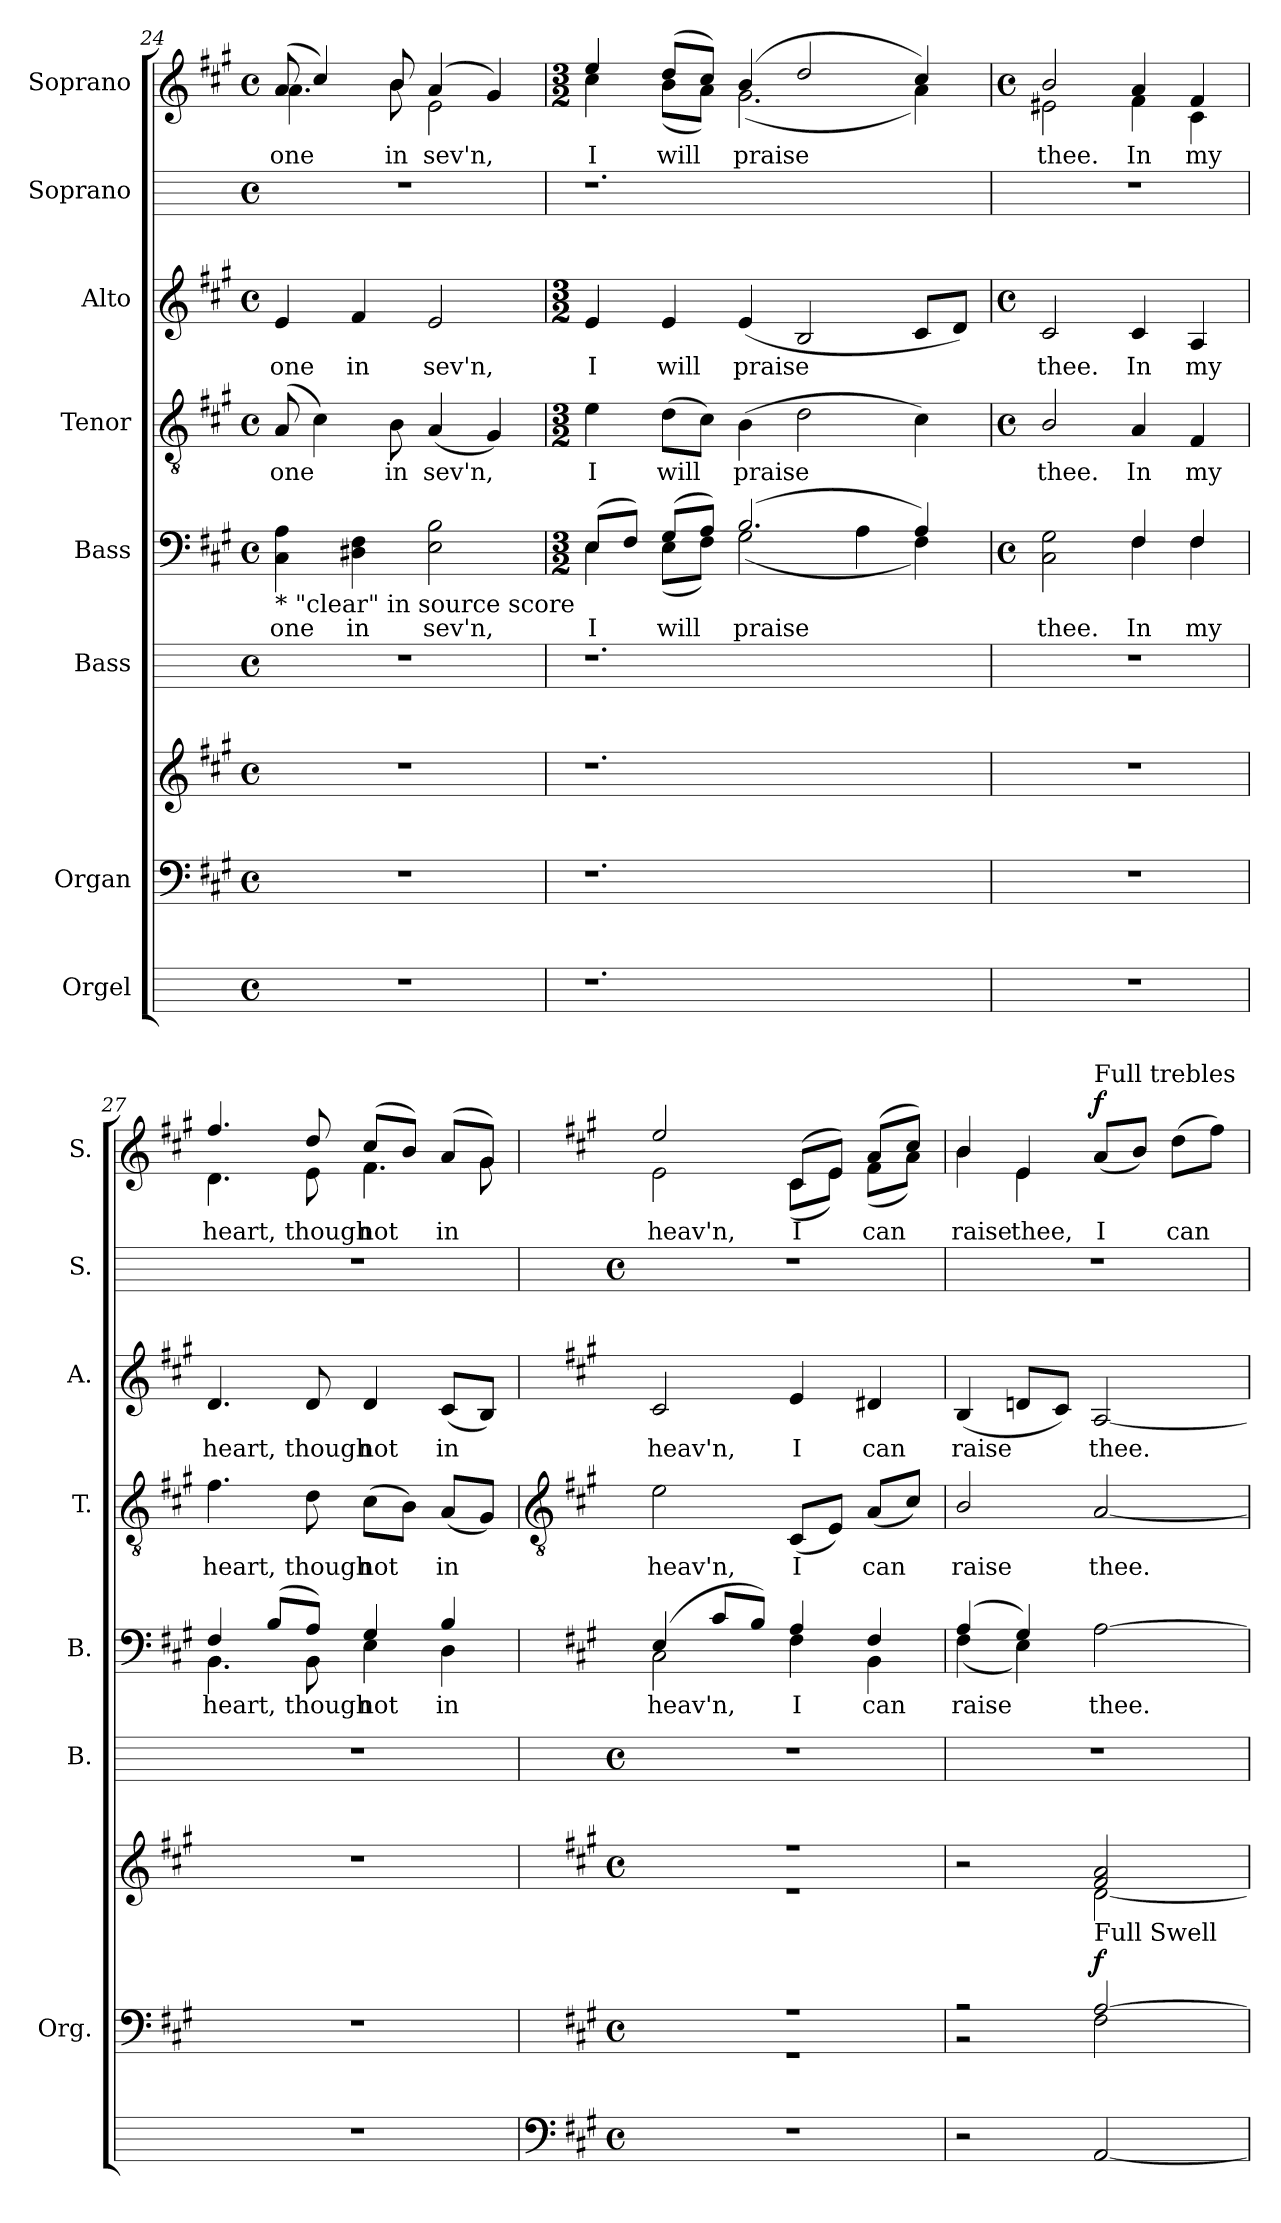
**kern	**kern	**kern	**dynam	**kern	**kern	**text	**kern	**text	**kern	**text	**kern	**kern	**text	**dynam
*part8	*part7	*part7	*part7	*part6	*part5	*part5	*part4	*part4	*part3	*part3	*part2	*part1	*part1	*part1
*staff9	*staff8	*staff7	*staff7/8	*staff6	*staff5	*staff5	*staff4	*staff4	*staff3	*staff3	*staff2	*staff1	*staff1	*staff1
*I"Orgel	*I"Organ	*	*	*I"Bass	*I"Bass	*	*I"Tenor	*	*I"Alto	*	*I"Soprano	*I"Soprano	*	*
*	*I'Org.	*	*	*I'B.	*I'B.	*	*I'T.	*	*I'A.	*	*I'S.	*I'S.	*	*
!!LO:LB:g=z
*	*clefF4	*clefG2	*	*	*clefF4	*	*clefGv2	*	*clefG2	*	*	*clefG2	*	*
*	*k[f#c#g#]	*k[f#c#g#]	*	*	*k[f#c#g#]	*	*k[f#c#g#]	*	*k[f#c#g#]	*	*	*k[f#c#g#]	*	*
*	*A:	*A:	*	*	*A:	*	*A:	*	*A:	*	*	*A:	*	*
*M4/4	*M4/4	*M4/4	*	*M4/4	*M4/4	*	*M4/4	*	*M4/4	*	*M4/4	*M4/4	*	*
*met(c)	*met(c)	*met(c)	*	*met(c)	*met(c)	*	*met(c)	*	*met(c)	*	*met(c)	*met(c)	*	*
=24	=24	=24	=24	=24	=24	=24	=24	=24	=24	=24	=24	=24	=24	=24
*	*	*	*	*	*^	*	*	*	*	*	*	*	*	*
!	!	!	!	!	!LO:TX:b:t=* "clear" in source score	!	!	!	!	!	!	!	!	!	!
!	!	!	!	!	!	!	!LO:LY:b	!	!LO:LY:b	!	!LO:LY:b	!	!	!LO:LY:b	!
*	*	*	*	*	*	*	*	*	*	*	*	*	*^	*	*
1r	1r	1r	.	1r	1ryy	4C#\ 4A\	one	(>8A	one	4e	one	1r	(>8a/	4.a\	one	.
.	.	.	.	.	.	.	.	4c#)	.	.	.	.	4cc#/)	.	.	.
!	!	!	!	!	!	!	!LO:LY:b	!	!	!	!LO:LY:b	!	!	!	!	!
.	.	.	.	.	.	4D#X\ 4F#\	in	.	.	4f#	in	.	.	.	.	.
!	!	!	!	!	!	!	!	!	!LO:LY:b	!	!	!	!	!	!LO:LY:b	!
.	.	.	.	.	.	.	.	8B	in	.	.	.	8b/	8b\	in	.
!	!	!	!	!	!	!	!LO:LY:b	!	!LO:LY:b	!	!LO:LY:b	!	!	!	!LO:LY:b	!
.	.	.	.	.	.	2E\ 2B\	sev'n,	(<4A	sev'n,	2e	sev'n,	.	(>4a/	2e\	sev'n,	.
.	.	.	.	.	.	.	.	4G#)	.	.	.	.	4g#/)	.	.	.
=25	=25	=25	=25	=25	=25	=25	=25	=25	=25	=25	=25	=25	=25	=25	=25	=25
*	*	*	*	*	*M3/2	*	*	*M3/2	*	*M3/2	*	*	*M3/2	*	*	*
!	!	!	!	!	!	!	!LO:LY:b	!	!LO:LY:b	!	!LO:LY:b	!	!	!	!LO:LY:b	!
1.r	1.r	1.r	.	1.r	(>8E/L	4E\	I	4e	I	4e	I	1.r	4ee/	4cc#\	I	.
.	.	.	.	.	8F#/J)	.	.	.	.	.	.	.	.	.	.	.
!	!	!	!	!	!	!	!LO:LY:b	!	!LO:LY:b	!	!LO:LY:b	!	!	!	!LO:LY:b	!
.	.	.	.	.	(>8G#/L	(<8E\L	will	(>8dL	will	4e	will	.	(>8dd/L	(<8b\L	will	.
.	.	.	.	.	8A/J)	8F#\J)	.	8c#J)	.	.	.	.	8cc#/J)	8a\J)	.	.
!	!	!	!	!	!	!	!LO:LY:b	!	!LO:LY:b	!	!LO:LY:b	!	!	!	!LO:LY:b	!
.	.	.	.	.	(>2.B/	(<2G#\	praise	(>4B	praise	(<4e	praise	.	(>4b/	(<2.g#\	praise	.
.	.	.	.	.	.	.	.	2d	.	2B	.	.	2dd/	.	.	.
.	.	.	.	.	.	4A\	.	.	.	.	.	.	.	.	.	.
.	.	.	.	.	4A/)	4F#\)	.	4c#)	.	8c#L	.	.	4cc#/)	4a\)	.	.
.	.	.	.	.	.	.	.	.	.	8dJ)	.	.	.	.	.	.
=26	=26	=26	=26	=26	=26	=26	=26	=26	=26	=26	=26	=26	=26	=26	=26	=26
*	*	*	*	*	*M4/4	*	*	*M4/4	*	*M4/4	*	*	*M4/4	*	*	*
*	*	*	*	*	*met(c)	*	*	*met(c)	*	*met(c)	*	*	*met(c)	*	*	*
!	!	!	!	!	!	!	!LO:LY:b	!	!LO:LY:b	!	!LO:LY:b	!	!	!	!LO:LY:b	!
1r	1r	1r	.	1r	2ryy	2C#\ 2G#\	thee.	2B/	thee.	2c#	thee.	1r	2b/	2e#X\	thee.	.
!	!	!	!	!	!	!	!LO:LY:b	!	!LO:LY:b	!	!LO:LY:b	!	!	!	!LO:LY:b	!
.	.	.	.	.	4F#/	4F#\	In	4A	In	4c#	In	.	4a/	4f#\	In	.
!	!	!	!	!	!	!	!LO:LY:b	!	!LO:LY:b	!	!LO:LY:b	!	!	!	!LO:LY:b	!
.	.	.	.	.	4F#/	4F#\	my	4F#	my	4A	my	.	4f#/	4c#	my	.
=27	=27	=27	=27	=27	=27	=27	=27	=27	=27	=27	=27	=27	=27	=27	=27	=27
!	!	!	!	!	!	!	!LO:LY:b	!	!LO:LY:b	!	!LO:LY:b	!	!	!	!LO:LY:b	!
1r	1r	1r	.	1r	4F#/	4.BB\	heart,	4.f#	heart,	4.d	heart,	1r	4.ff#/	4.d\	heart,	.
.	.	.	.	.	(>8B/L	.	.	.	.	.	.	.	.	.	.	.
!	!	!	!	!	!	!	!LO:LY:b	!	!LO:LY:b	!	!LO:LY:b	!	!	!	!LO:LY:b	!
.	.	.	.	.	8A/J)	8BB\	though	8d	though	8d	though	.	8dd/	8e\	though	.
!	!	!	!	!	!	!	!LO:LY:b	!	!LO:LY:b	!	!LO:LY:b	!	!	!	!LO:LY:b	!
.	.	.	.	.	4G#/	4E\	not	(>8c#L	not	4d	not	.	(>8cc#/L	4.f#\	not	.
.	.	.	.	.	.	.	.	8BJ)	.	.	.	.	8b/J)	.	.	.
!	!	!	!	!	!	!	!LO:LY:b	!	!LO:LY:b	!	!LO:LY:b	!	!	!	!LO:LY:b	!
.	.	.	.	.	4B/	4D\	in	(<8AL	in	(<8c#L	in	.	(>8a/L	.	in	.
.	.	.	.	.	.	.	.	8G#J)	.	8BJ)	.	.	8g#/J)	8g#\	.	.
!!LO:LB:g=z	!!
=28	=28	=28	=28	=28	=28	=28	=28	=28	=28	=28	=28	=28	=28	=28	=28	=28
*clefF4	*	*	*	*	*	*	*	*clefGv2	*	*	*	*	*	*	*	*
*k[f#c#g#]	*k[f#c#g#]	*k[f#c#g#]	*	*	*	*	*	*	*	*	*	*	*	*	*	*
*A:	*A:	*A:	*	*	*	*	*	*	*	*	*	*	*	*	*	*
*M4/4	*M4/4	*M4/4	*	*M4/4	*	*	*	*	*	*	*	*M4/4	*	*	*	*
*met(c)	*met(c)	*met(c)	*	*met(c)	*	*	*	*	*	*	*	*met(c)	*	*	*	*
*	*^	*^	*	*	*	*	*	*	*	*	*	*	*	*	*	*
!	!	!	!	!	!	!	!	!	!LO:LY:b	!	!LO:LY:b	!	!LO:LY:b	!	!	!	!LO:LY:b	!
1r	1r	1r	1r	1r	.	1r	(>4E/	2C#\	heav'n,	2e	heav'n,	2c#	heav'n,	1r	2ee/	2e\	heav'n,	.
.	.	.	.	.	.	.	8c#/L	.	.	.	.	.	.	.	.	.	.	.
.	.	.	.	.	.	.	8B/J)	.	.	.	.	.	.	.	.	.	.	.
!	!	!	!	!	!	!	!	!	!LO:LY:b	!	!LO:LY:b	!	!LO:LY:b	!	!	!	!LO:LY:b	!
.	.	.	.	.	.	.	4A/	4F#\	I	(<8C#L	I	4e	I	.	(>8c#/L	(<8c#\L	I	.
.	.	.	.	.	.	.	.	.	.	8EJ)	.	.	.	.	8e/J)	8e\J)	.	.
!	!	!	!	!	!	!	!	!	!LO:LY:b	!	!LO:LY:b	!	!LO:LY:b	!	!	!	!LO:LY:b	!
.	.	.	.	.	.	.	4F#/	4BB\	can	(<8A/L	can	4d#X	can	.	(>8a/L	(<8f#\L	can	.
.	.	.	.	.	.	.	.	.	.	8c#/J)	.	.	.	.	8cc#/J)	8a\J)	.	.
=29	=29	=29	=29	=29	=29	=29	=29	=29	=29	=29	=29	=29	=29	=29	=29	=29	=29	=29
!	!	!	!	!	!	!	!	!	!LO:LY:b	!	!LO:LY:b	!	!LO:LY:b	!	!	!	!LO:LY:b	!
2r	2r	2r	2ryy	2r	.	1r	(>4A/	(<4F#\	raise	2B/	raise	(<4B	raise	1r	4b/	4b\	raise	.
!	!	!	!	!	!	!	!	!	!	!	!	!	!	!	!	!	!LO:LY:b	!
.	.	.	.	.	.	.	4G#/)	4E\)	.	.	.	8dnL	.	.	4e/	4e\	thee,	.
.	.	.	.	.	.	.	.	.	.	.	.	8c#J)	.	.	.	.	.	.
!	!	!	!	!	!	!	!	!	!	!	!	!	!	!	!LO:TX:a:t=Full trebles	!	!	!
!	!LO:TX:a:t=Full Swell	!	!	!	!	!	!	!	!	!	!	!	!	!	!	!	!	!
!	!	!	!	!	!LO:DY:a=2	!	!	!	!LO:LY:b	!	!LO:LY:b	!	!LO:LY:b	!	!	!	!LO:LY:b	!LO:DY:b
[2AA	[2A/	2F#\	2f#/ 2a/	[2d\	f	.	2ryy	[2A\	thee.	[2A	thee.	[2A	thee.	.	2ryy	(<8a/L	I	f
.	.	.	.	.	.	.	.	.	.	.	.	.	.	.	.	8b/J)	.	.
!	!	!	!	!	!	!	!	!	!	!	!	!	!	!	!	!	!LO:LY:b	!
.	.	.	.	.	.	.	.	.	.	.	.	.	.	.	.	(>8dd\L	can	.
.	.	.	.	.	.	.	.	.	.	.	.	.	.	.	.	8ff#\J)	.	.
*	*v	*v	*	*	*	*	*v	*v	*	*	*	*	*	*	*v	*v	*	*
*	*	*v	*v	*	*	*	*	*	*	*	*	*	*	*	*
=	=	=	=	=	=	=	=	=	=	=	=	=	=	=
*-	*-	*-	*-	*-	*-	*-	*-	*-	*-	*-	*-	*-	*-	*-
